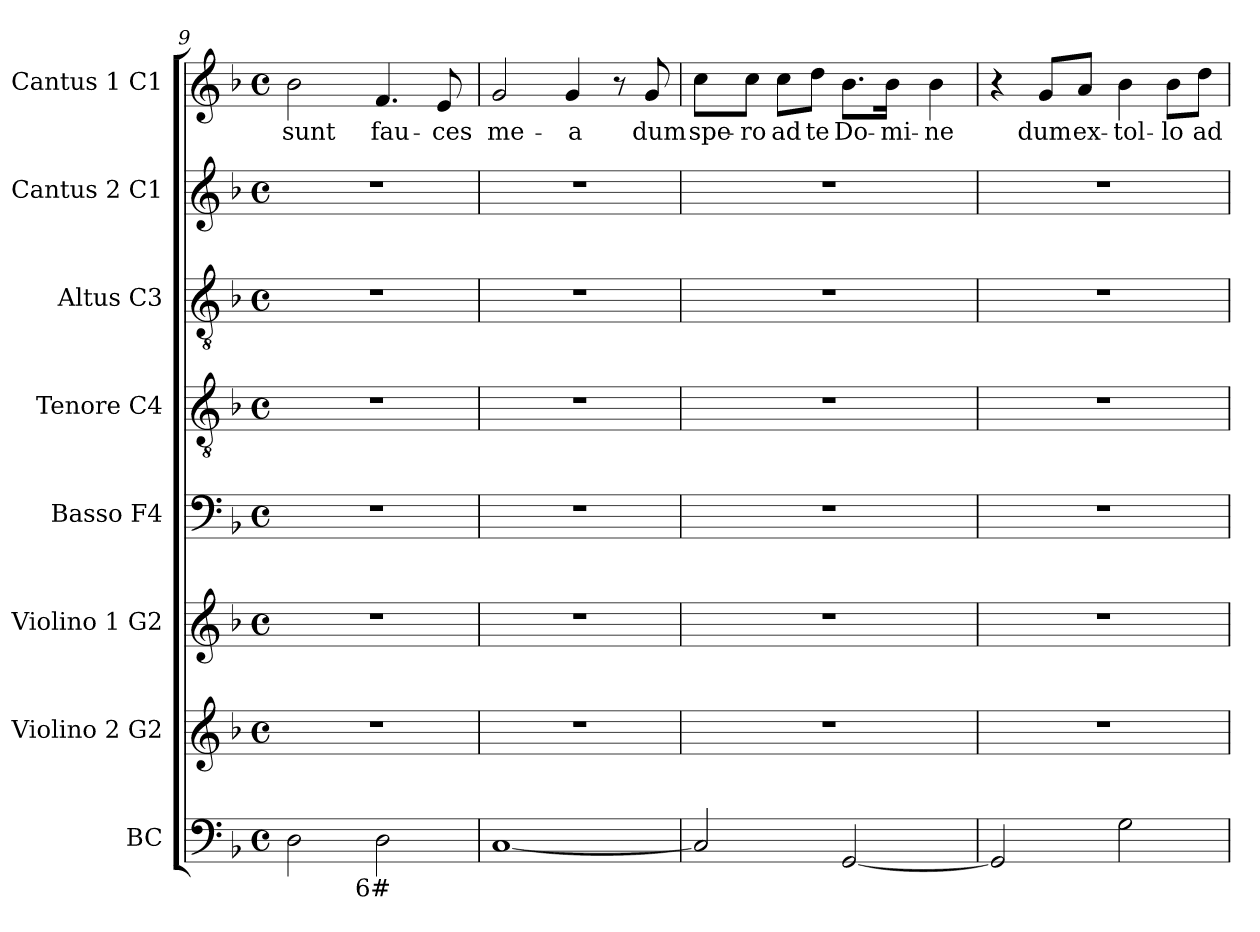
**kern	**kern	**kern	**kern	**kern	**kern	**kern	**kern	**text
*part8	*part7	*part6	*part5	*part4	*part3	*part2	*part1	*part1
*staff8	*staff7	*staff6	*staff5	*staff4	*staff3	*staff2	*staff1	*staff1
*I"BC	*I"Violino 2  G2	*I"Violino 1  G2	*I"Basso  F4	*I"Tenore  C4	*I"Altus  C3	*I"Cantus 2  C1	*I"Cantus 1  C1	*
*I'BC	*I'Vl2	*I'Vl1	*I'B	*I'T	*I'A	*I'C2	*I'C1	*
*clefF4	*clefG2	*clefG2	*clefF4	*clefGv2	*clefGv2	*clefG2	*clefG2	*
*k[b-]	*k[b-]	*k[b-]	*k[b-]	*k[b-]	*k[b-]	*k[b-]	*k[b-]	*
*F:	*F:	*F:	*F:	*F:	*F:	*F:	*F:	*
*M4/4	*M4/4	*M4/4	*M4/4	*M4/4	*M4/4	*M4/4	*M4/4	*
*met(c)	*met(c)	*met(c)	*met(c)	*met(c)	*met(c)	*met(c)	*met(c)	*
=9	=9	=9	=9	=9	=9	=9	=9	=9
!	!	!	!	!	!	!	!	!LO:LY:b:cj
*^	*	*	*	*	*	*	*	*
2D\	4..ryy	1r	1r	1r	1r	1r	1r	2b-\	sunt
!	!LO:TX:b:t=6#	!	!	!	!	!	!	!	!
.	2ryy	.	.	.	.	.	.	.	.
!	!	!	!	!	!	!	!	!	!LO:LY:b:cj
2D<\	.	.	.	.	.	.	.	4.f/	fau-
!	!	!	!	!	!	!	!	!	!LO:LY:b:cj
.	.	.	.	.	.	.	.	8e/	-ces
.	16ryy	.	.	.	.	.	.	.	.
=10	=10	=10	=10	=10	=10	=10	=10	=10	=10
!	!	!	!	!	!	!	!	!	!LO:LY:b:cj
*v	*v	*	*	*	*	*	*	*	*
[<1C	1r	1r	1r	1r	1r	1r	2g/	me-
!	!	!	!	!	!	!	!	!LO:LY:b:cj
.	.	.	.	.	.	.	4g/	-a
.	.	.	.	.	.	.	8r	.
!	!	!	!	!	!	!	!	!LO:LY:b:cj
.	.	.	.	.	.	.	8g/	dum
=11	=11	=11	=11	=11	=11	=11	=11	=11
!	!	!	!	!	!	!	!	!LO:LY:b:cj
2C</]	1r	1r	1r	1r	1r	1r	8cc\L	spe-
!	!	!	!	!	!	!	!	!LO:LY:b:rj
.	.	.	.	.	.	.	8cc\J	-ro
!	!	!	!	!	!	!	!	!LO:LY:b:cj
.	.	.	.	.	.	.	8cc\L	ad
!	!	!	!	!	!	!	!	!LO:LY:b:cj
.	.	.	.	.	.	.	8dd\J	te
!	!	!	!	!	!	!	!	!LO:LY:b
[<2GG/	.	.	.	.	.	.	8.b-\L	Do-
!	!	!	!	!	!	!	!	!LO:LY:b:cj
.	.	.	.	.	.	.	16b-\Jk	-mi-
!	!	!	!	!	!	!	!	!LO:LY:b:rj
.	.	.	.	.	.	.	4b-\	-ne
=12	=12	=12	=12	=12	=12	=12	=12	=12
2GG/]	1r	1r	1r	1r	1r	1r	4r	.
!	!	!	!	!	!	!	!	!LO:LY:b:cj
.	.	.	.	.	.	.	8g/L	dum
!	!	!	!	!	!	!	!	!LO:LY:b
.	.	.	.	.	.	.	8a/J	ex-
!	!	!	!	!	!	!	!	!LO:LY:b:cj
2G\	.	.	.	.	.	.	4b-\	-tol-
!	!	!	!	!	!	!	!	!LO:LY:b:rj
.	.	.	.	.	.	.	8b-\L	-lo
!	!	!	!	!	!	!	!	!LO:LY:b:cj
.	.	.	.	.	.	.	8dd\J	ad
=	=	=	=	=	=	=	=	=
*-	*-	*-	*-	*-	*-	*-	*-	*-
